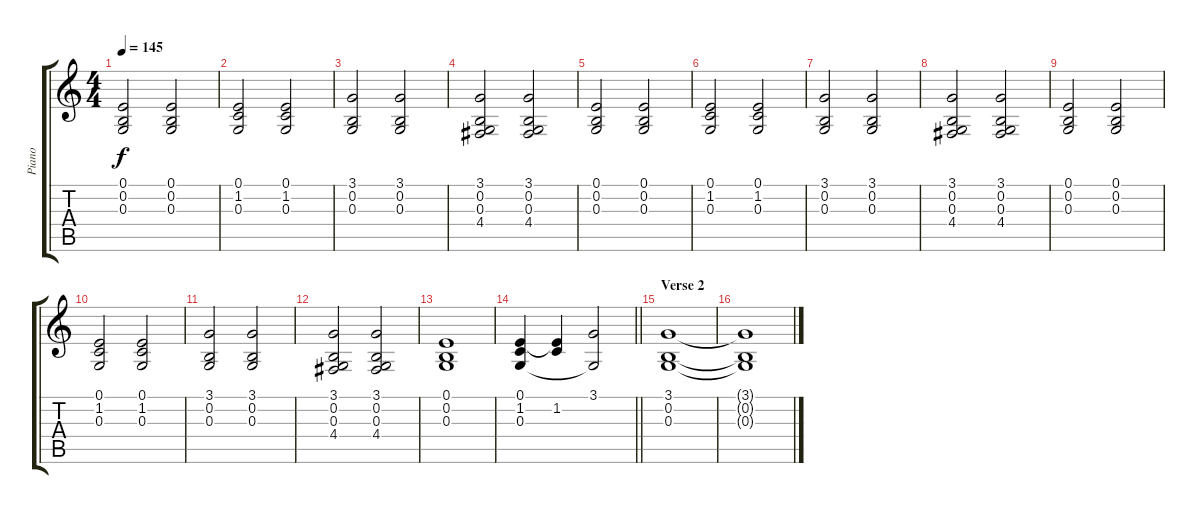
\track ("Piano" "Piano") {instrument acousticgrandpiano}
\staff {score tabs}
\tuning (E4 B3 G3 D3 A2 E2) {hide}
\ts (4 4)
\tempo 145
\clef g2
\ks c
(0.1 0.2 0.3).2{dy f} (0.1 0.2 0.3).2 |
(0.1 1.2 0.3).2 (0.1 1.2 0.3).2 |
(3.1 0.2 0.3).2 (3.1 0.2 0.3).2 |
(3.1 0.2 0.3 4.4).2 (3.1 0.2 0.3 4.4).2 |
(0.1 0.2 0.3).2 (0.1 0.2 0.3).2 |
(0.1 1.2 0.3).2 (0.1 1.2 0.3).2 |
(3.1 0.2 0.3).2 (3.1 0.2 0.3).2 |
(3.1 0.2 0.3 4.4).2 (3.1 0.2 0.3 4.4).2 |
(0.1 0.2 0.3).2 (0.1 0.2 0.3).2 |
(0.1 1.2 0.3).2 (0.1 1.2 0.3).2 |
(3.1 0.2 0.3).2 (3.1 0.2 0.3).2 |
(3.1 0.2 0.3 4.4).2 (3.1 0.2 0.3 4.4).2 |
(0.1 0.2 0.3).1 |
\barLineRight lightlight
(0.1 1.2 0.3).4 (0.1{t} 1.2).4 (3.1 0.3{t}).2 |
\section ("" "Verse 2")
(3.1 0.2 0.3).1 |
(3.1{t} 0.2{t} 0.3{t}).1
